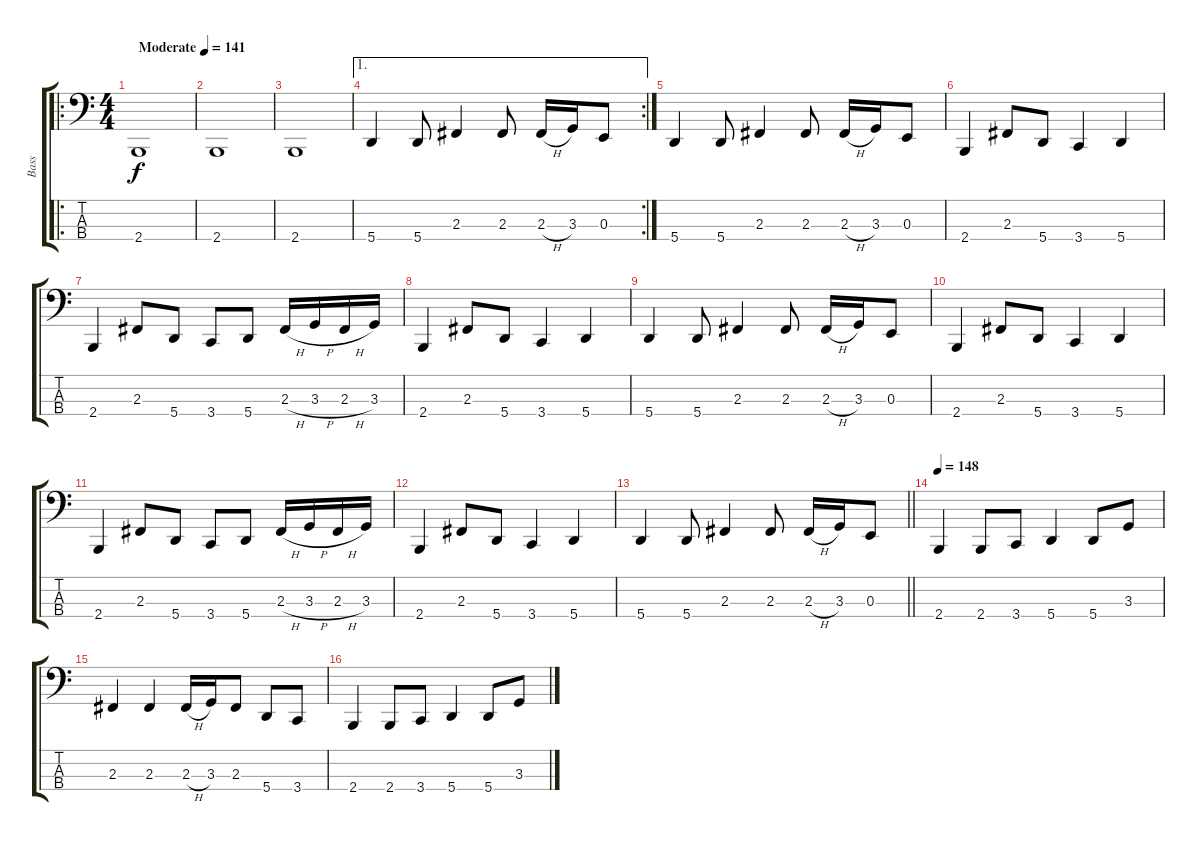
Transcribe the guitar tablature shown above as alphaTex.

\track ("Bass" "Bass") {instrument overdrivenguitar}
\staff {score tabs}
\tuning (D2 A1 E1 A0) {hide}
\ro
\ts (4 4)
\tempo (141 "Moderate")
\clef f4
\ks c
2.4.1{dy f instrument overdrivenguitar} |
2.4.1 |
2.4.1 |
\ae 1
\rc 2
5.4.4 5.4.8 2.3.4 2.3.8 2.3{h}.16 3.3.16 0.3.8 |
5.4.4 5.4.8 2.3.4 2.3.8 2.3{h}.16 3.3.16 0.3.8 |
2.4.4 2.3.8 5.4.8 3.4.4 5.4.4 |
2.4.4 2.3.8 5.4.8 3.4.8 5.4.8 2.3{h}.16 3.3{h}.16 2.3{h}.16 3.3.16 |
2.4.4 2.3.8 5.4.8 3.4.4 5.4.4 |
5.4.4 5.4.8 2.3.4 2.3.8 2.3{h}.16 3.3.16 0.3.8 |
2.4.4 2.3.8 5.4.8 3.4.4 5.4.4 |
2.4.4 2.3.8 5.4.8 3.4.8 5.4.8 2.3{h}.16 3.3{h}.16 2.3{h}.16 3.3.16 |
2.4.4 2.3.8 5.4.8 3.4.4 5.4.4 |
\barLineRight lightlight
5.4.4 5.4.8 2.3.4 2.3.8 2.3{h}.16 3.3.16 0.3.8 |
\section ("" "")
\tempo 148
2.4.4 2.4.8 3.4.8 5.4.4 5.4.8 3.3.8 |
2.3.4 2.3.4 2.3{h}.16 3.3.16 2.3.8 5.4.8 3.4.8 |
2.4.4 2.4.8 3.4.8 5.4.4 5.4.8 3.3.8
